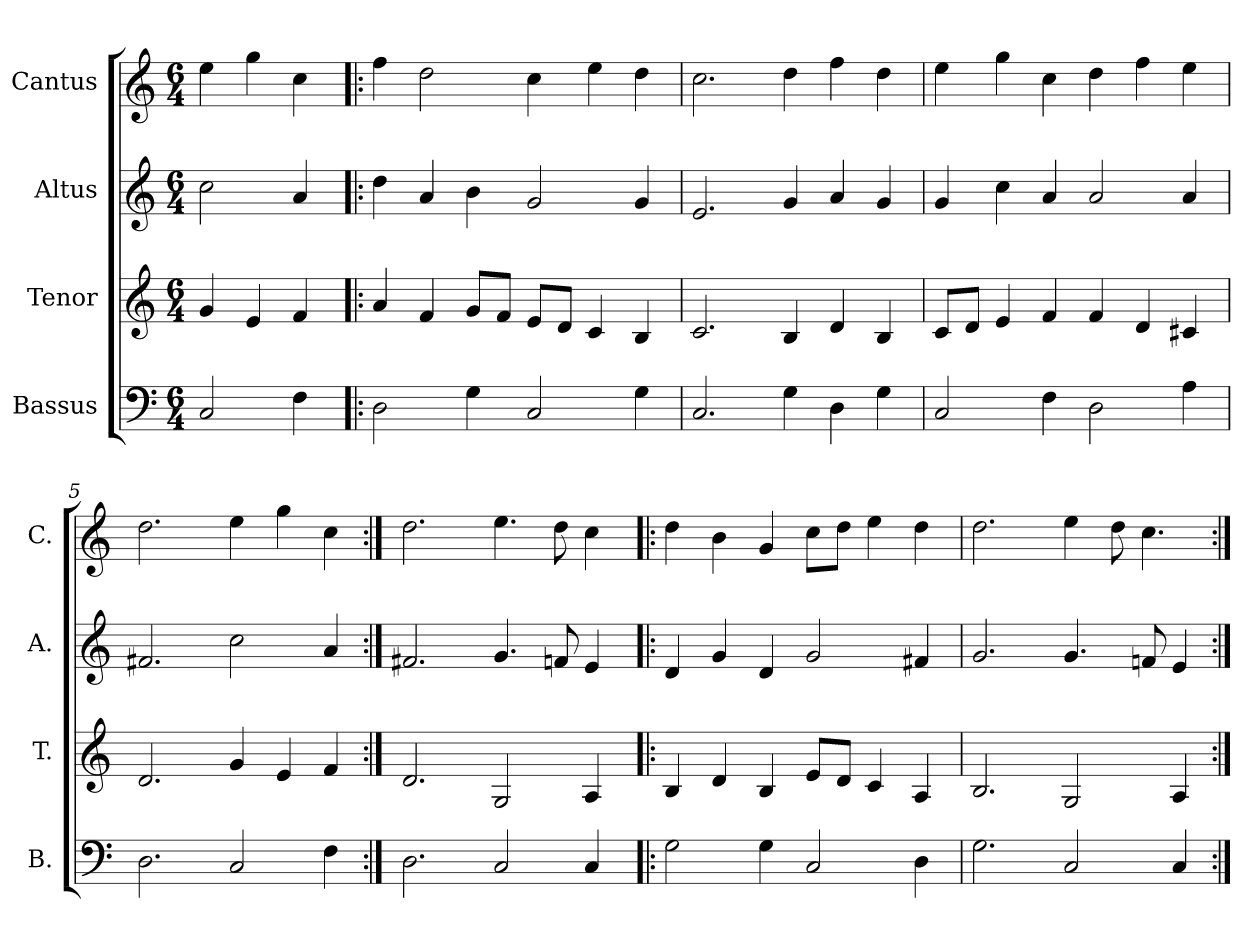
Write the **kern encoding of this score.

**kern	**kern	**kern	**kern
*part4	*part3	*part2	*part1
*staff4	*staff3	*staff2	*staff1
*I"Bassus	*I"Tenor	*I"Altus	*I"Cantus
*I'B.	*I'T.	*I'A.	*I'C.
*clefF4	*clefG2	*clefG2	*clefG2
*k[]	*k[]	*k[]	*k[]
*M6/4	*M6/4	*M6/4	*M6/4
=1	=1	=1	=1
2C/	4g/	2cc\	4ee\
.	4e/	.	4gg\
4F\	4f/	4a/	4cc\
=2!|:	=2!|:	=2!|:	=2!|:
2D\	4a/	4dd\	4ff\
.	4f/	4a/	2dd\
4G\	8g/L	4b\	.
.	8f/J	.	.
2C/	8e/L	2g/	4cc\
.	8d/J	.	.
.	4c/	.	4ee\
4G\	4B/	4g/	4dd\
=3	=3	=3	=3
2.C/	2.c/	2.e/	2.cc\
4G\	4B/	4g/	4dd\
4D\	4d/	4a/	4ff\
4G\	4B/	4g/	4dd\
=4	=4	=4	=4
2C/	8c/L	4g/	4ee\
.	8d/J	.	.
.	4e/	4cc\	4gg\
4F\	4f/	4a/	4cc\
2D\	4f/	2a/	4dd\
.	4d/	.	4ff\
4A\	4c#X/	4a/	4ee\
=5	=5	=5	=5
2.D\	2.d/	2.f#X/	2.dd\
2C/	4g/	2cc\	4ee\
.	4e/	.	4gg\
4F\	4f/	4a/	4cc\
=6:|!	=6:|!	=6:|!	=6:|!
2.D\	2.d/	2.f#X/	2.dd\
2C/	2G/	4.g/	4.ee\
.	.	8fn/	8dd\
4C/	4A/	4e/	4cc\
=7!|:	=7!|:	=7!|:	=7!|:
2G\	4B/	4d/	4dd\
.	4d/	4g/	4b\
4G\	4B/	4d/	4g/
2C/	8e/L	2g/	8cc\L
.	8d/J	.	8dd\J
.	4c/	.	4ee\
4D\	4A/	4f#X/	4dd\
=8	=8	=8	=8
2.G\	2.B/	2.g/	2.dd\
2C/	2G/	4.g/	4ee\
.	.	.	8dd\
.	.	8fn/	4.cc\
4C/	4A/	4e/	.
=:|!	=:|!	=:|!	=:|!
*-	*-	*-	*-
